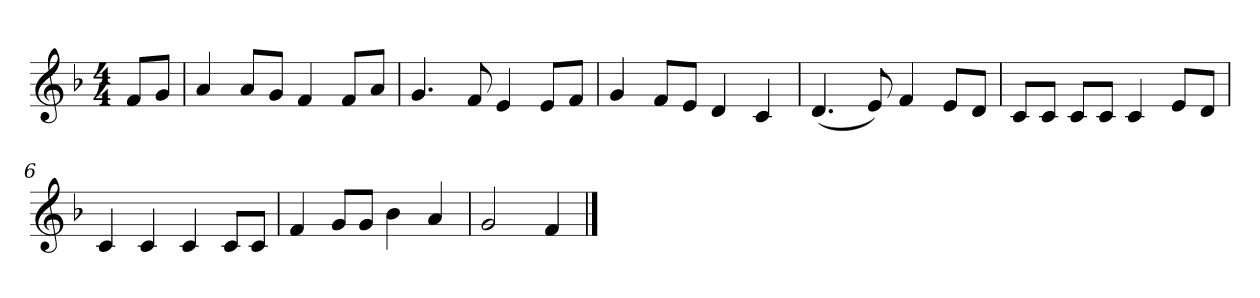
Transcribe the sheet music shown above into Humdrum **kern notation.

**kern
*part1
*staff1
*k[b-]
*M4/4
*MM120
=
8fL
8gJ
=1
4a
8aL
8gJ
4f
8fL
8aJ
=2
4.g
8f
4e
8eL
8fJ
=3
4g
8fL
8eJ
4d
4c
=4
(4.d
8e)
4f
8eL
8dJ
=5
8cL
8cJ
8cL
8cJ
4c
8eL
8dJ
=6
4c
4c
4c
8cL
8cJ
=7
4f
8gL
8gJ
4b-
4a
=8
2g
4f
==
*-
